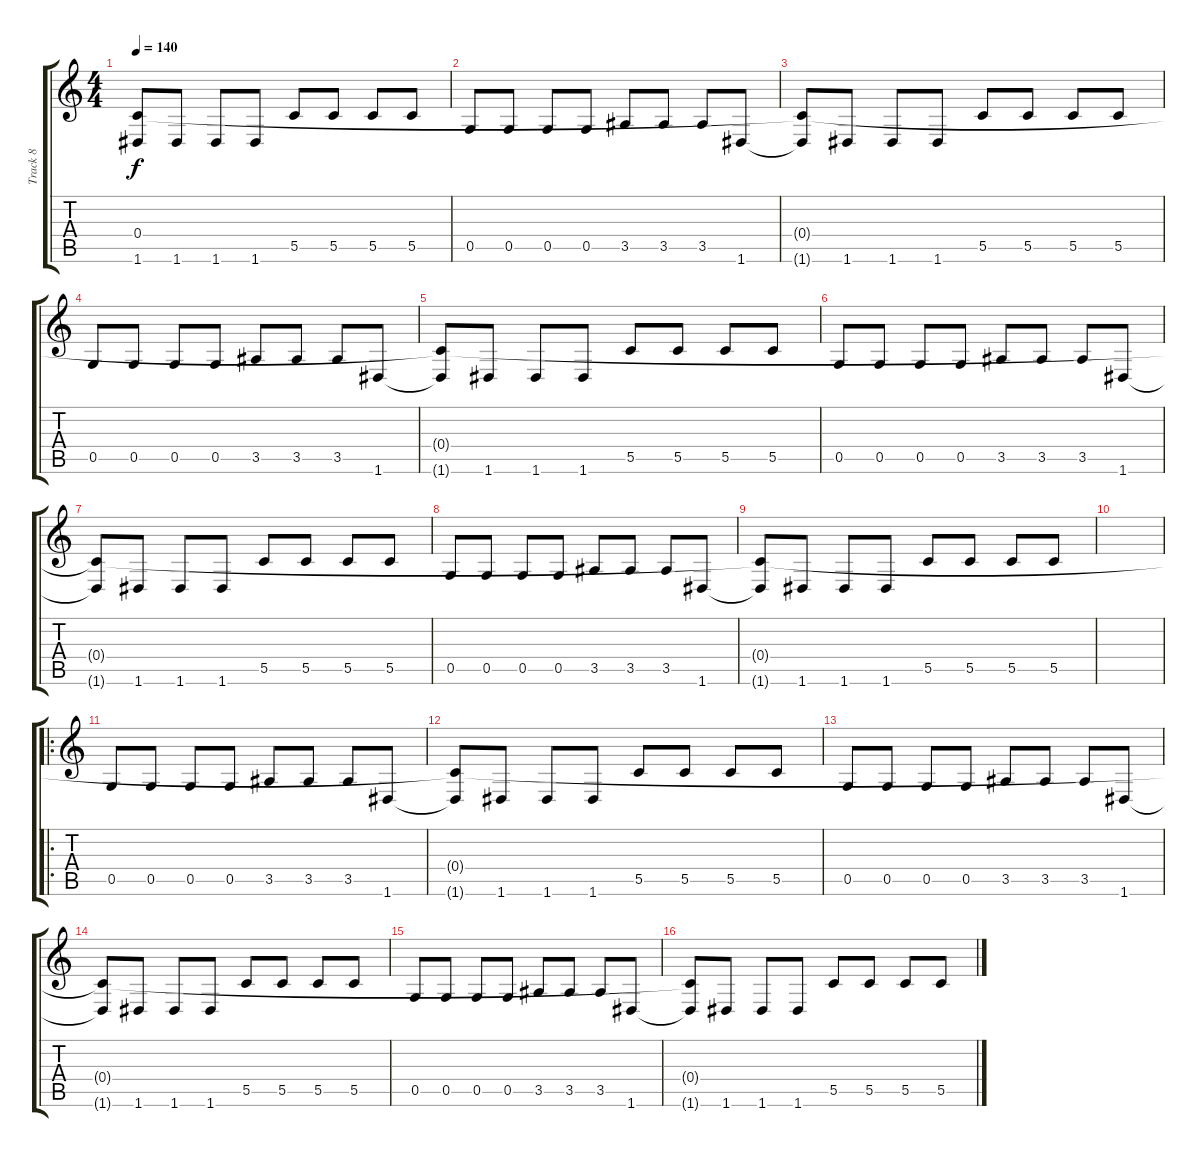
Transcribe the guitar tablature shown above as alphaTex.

\track ("Track 8" "Track 8") {instrument electricbasspick}
\staff {score tabs}
\tuning (D4 A3 F3 C3 G2 D2) {hide}
\ts (4 4)
\tempo 140
\clef g2
\ks c
(0.4{t} 1.6{t}).8{dy f} 1.6.8 1.6.8 1.6.8 5.5.8 5.5.8 5.5.8 5.5.8 |
0.5.8 0.5.8 0.5.8 0.5.8 3.5.8 3.5.8 3.5.8 1.6.8 |
(0.4{t} 1.6{t}).8 1.6.8 1.6.8 1.6.8 5.5.8 5.5.8 5.5.8 5.5.8 |
0.5.8 0.5.8 0.5.8 0.5.8 3.5.8 3.5.8 3.5.8 1.6.8 |
(0.4{t} 1.6{t}).8 1.6.8 1.6.8 1.6.8 5.5.8 5.5.8 5.5.8 5.5.8 |
0.5.8 0.5.8 0.5.8 0.5.8 3.5.8 3.5.8 3.5.8 1.6.8 |
(0.4{t} 1.6{t}).8 1.6.8 1.6.8 1.6.8 5.5.8 5.5.8 5.5.8 5.5.8 |
0.5.8 0.5.8 0.5.8 0.5.8 3.5.8 3.5.8 3.5.8 1.6.8 |
(0.4{t} 1.6{t}).8 1.6.8 1.6.8 1.6.8 5.5.8 5.5.8 5.5.8 5.5.8 |
|
\ro
0.5.8 0.5.8 0.5.8 0.5.8 3.5.8 3.5.8 3.5.8 1.6.8 |
(0.4{t} 1.6{t}).8 1.6.8 1.6.8 1.6.8 5.5.8 5.5.8 5.5.8 5.5.8 |
0.5.8 0.5.8 0.5.8 0.5.8 3.5.8 3.5.8 3.5.8 1.6.8 |
(0.4{t} 1.6{t}).8 1.6.8 1.6.8 1.6.8 5.5.8 5.5.8 5.5.8 5.5.8 |
0.5.8 0.5.8 0.5.8 0.5.8 3.5.8 3.5.8 3.5.8 1.6.8 |
(0.4{t} 1.6{t}).8 1.6.8 1.6.8 1.6.8 5.5.8 5.5.8 5.5.8 5.5.8
